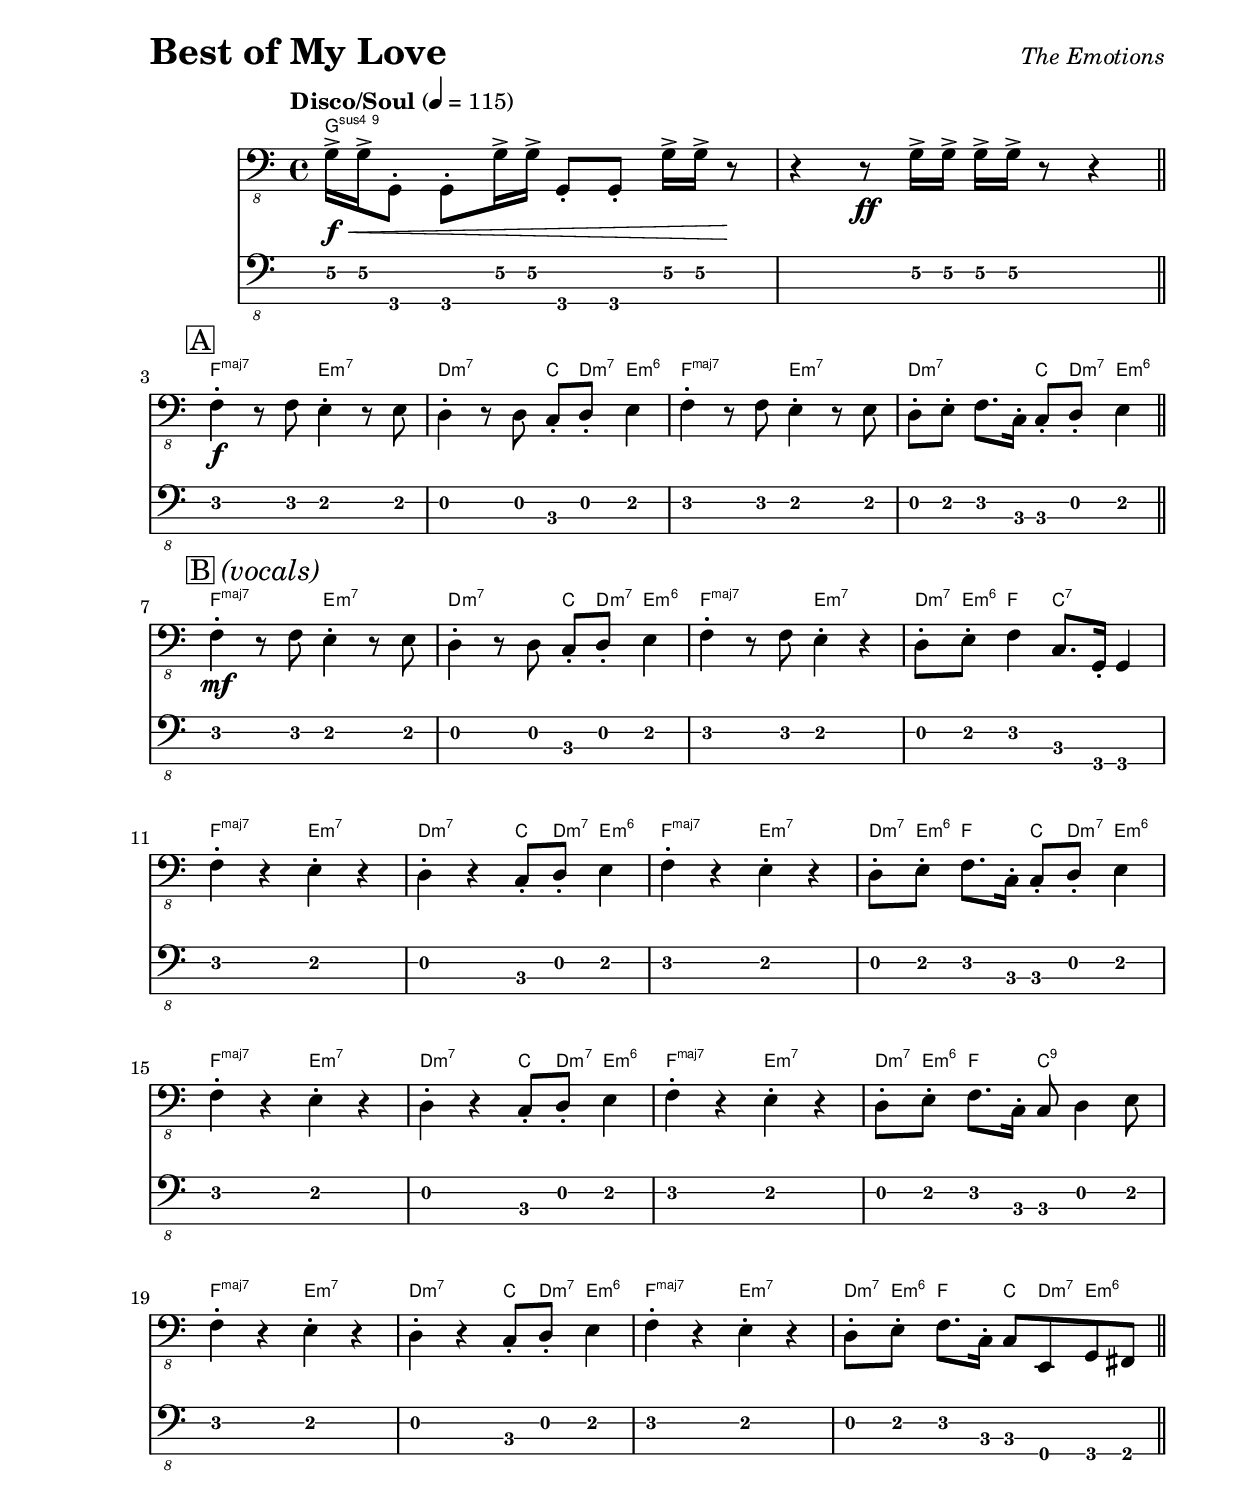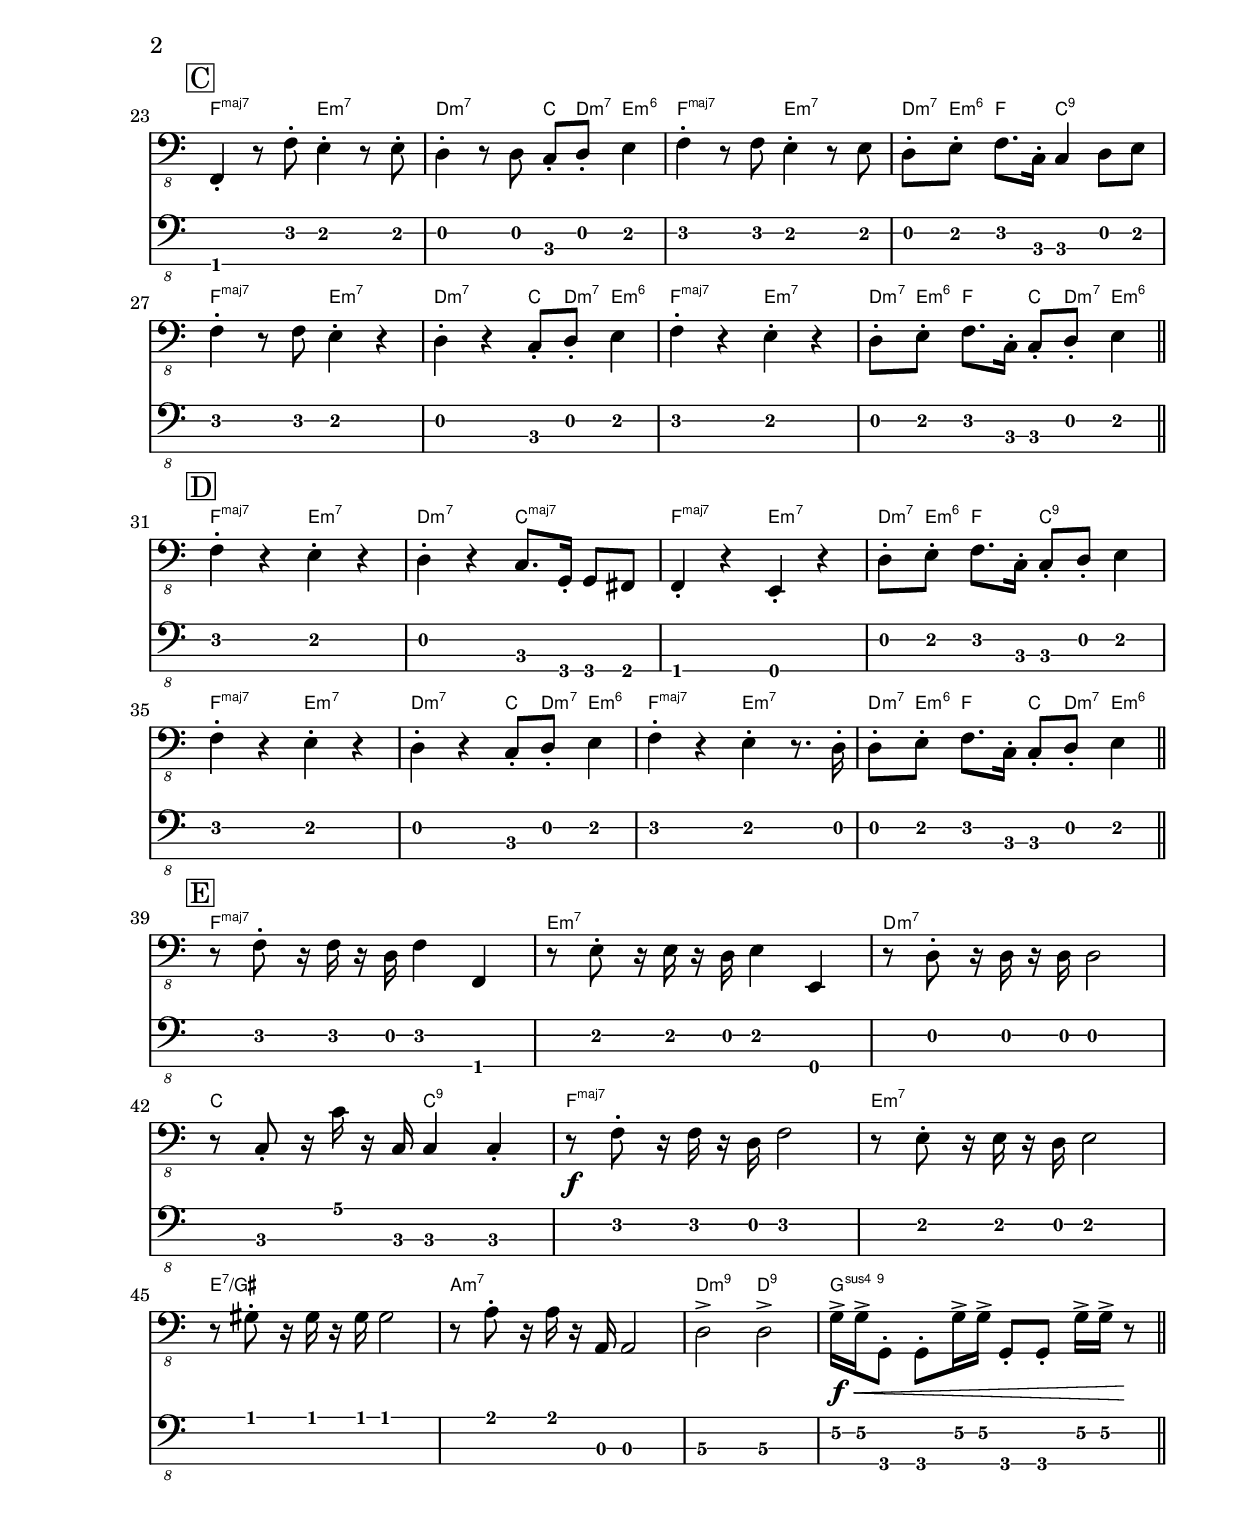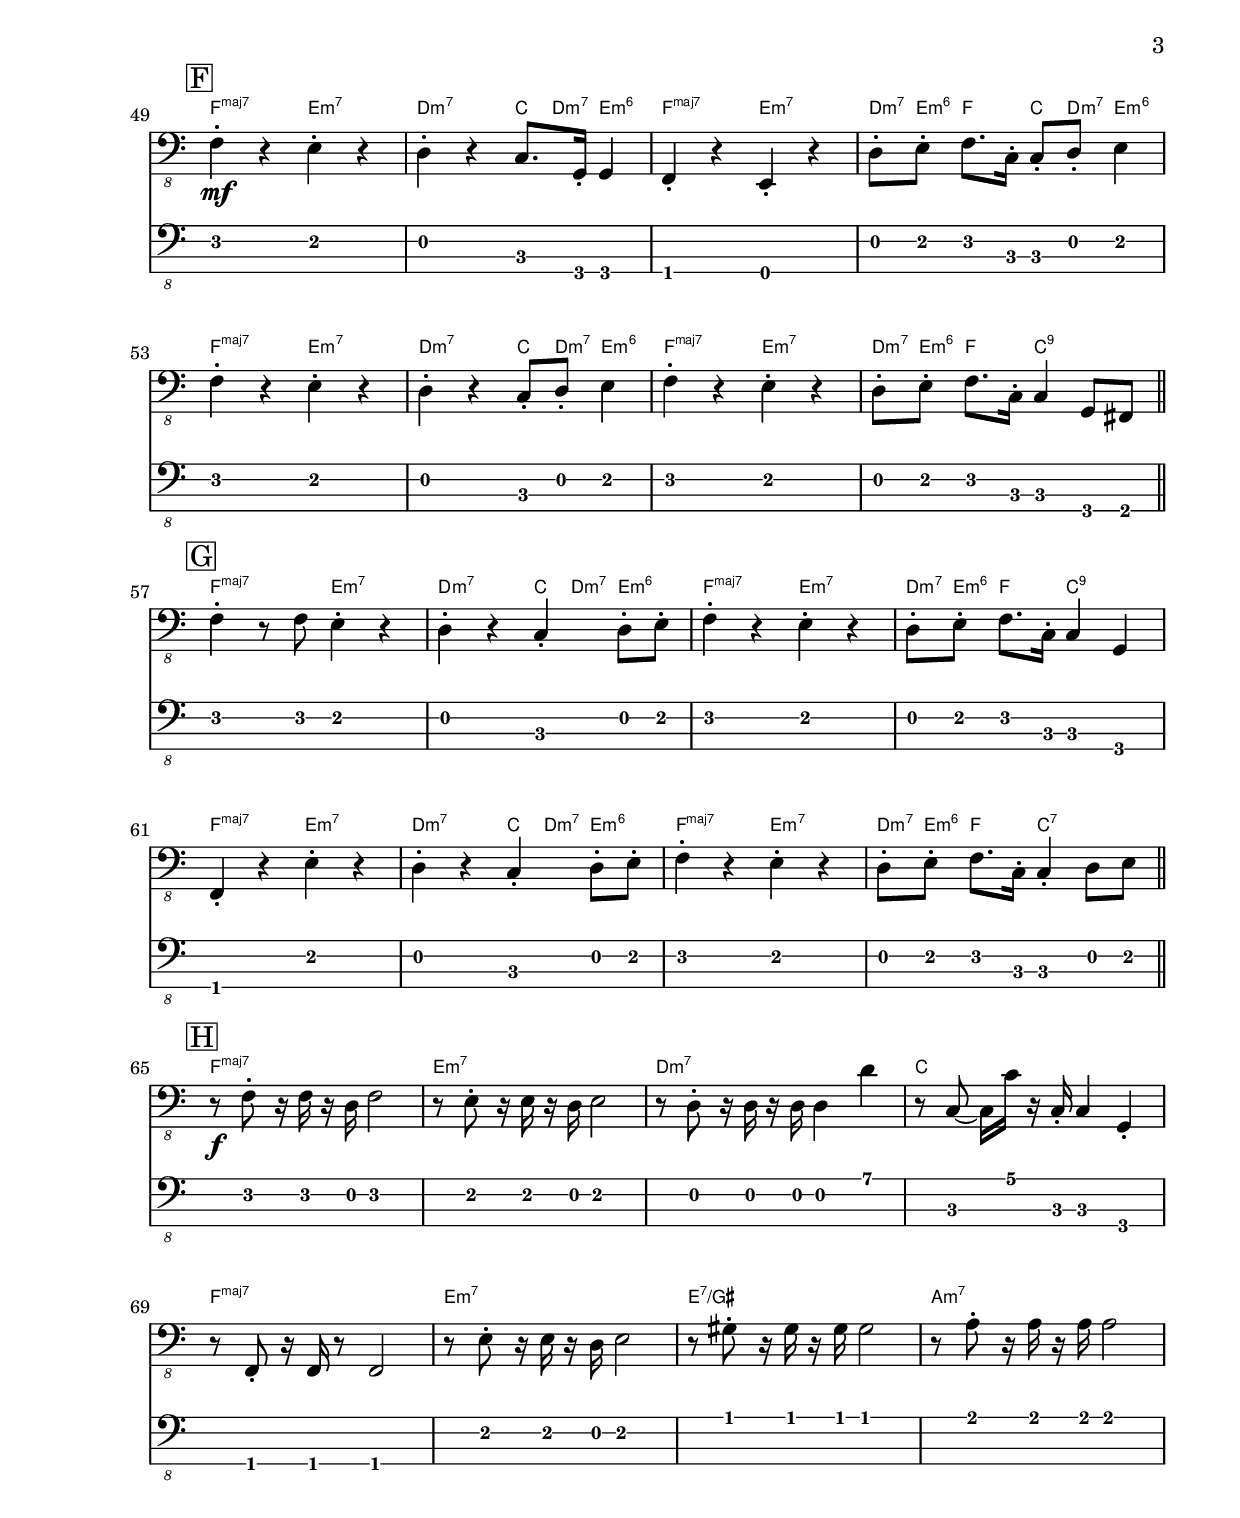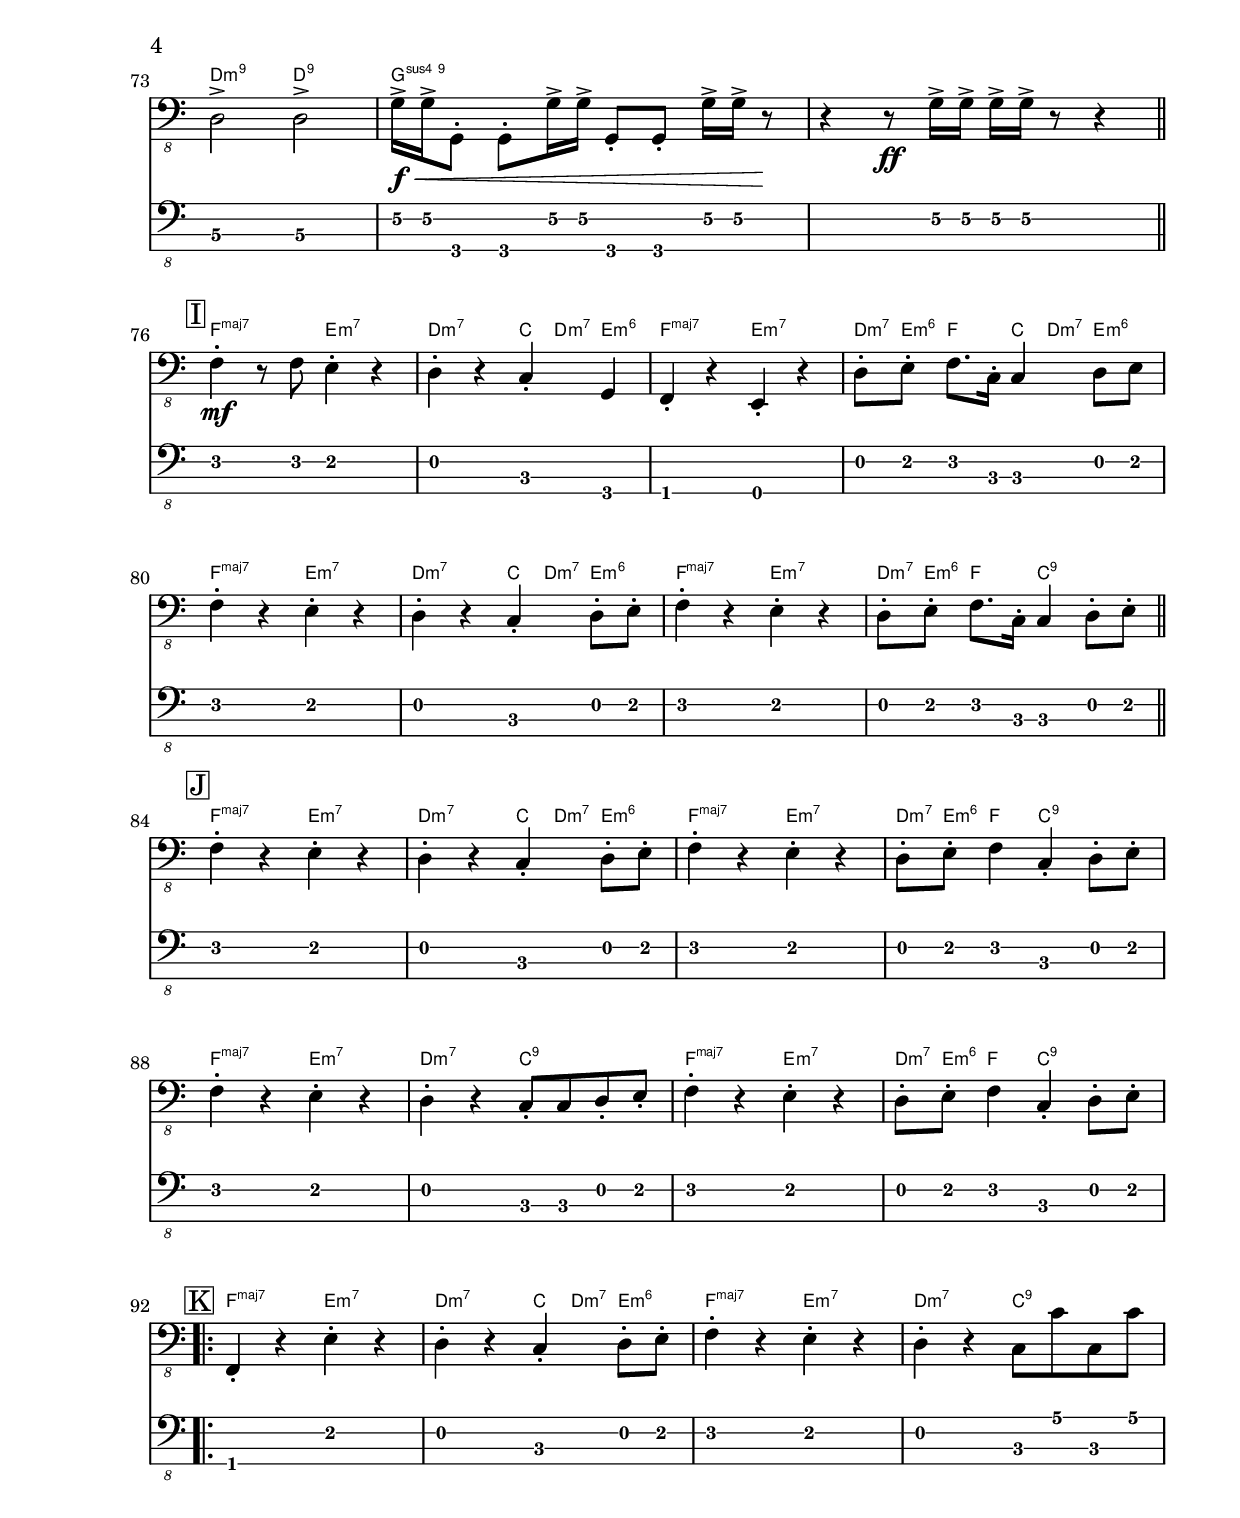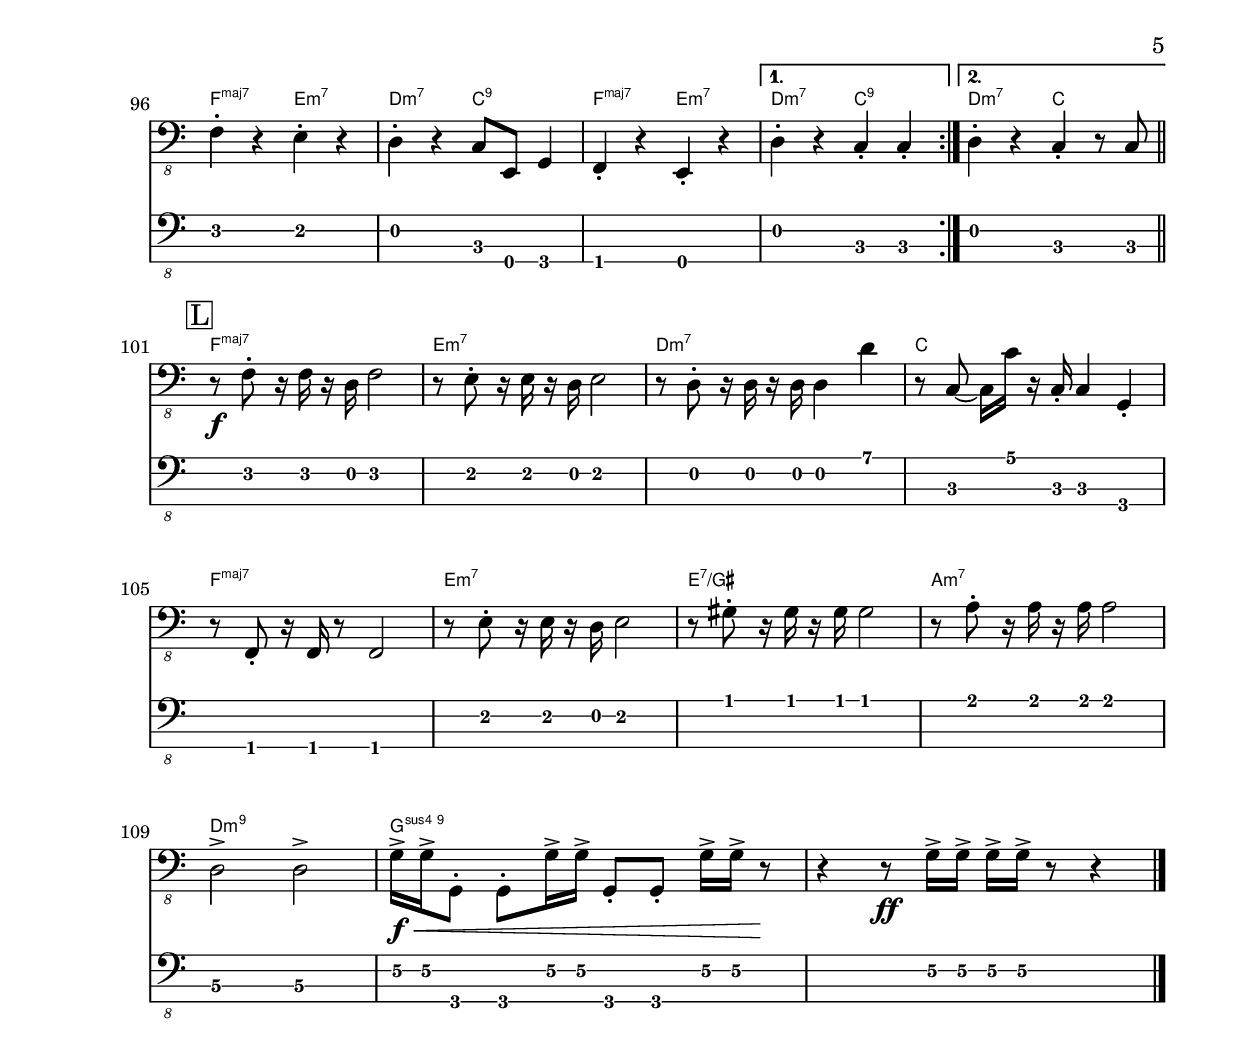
% LilyBin

\version "2.18.0"
\include "english.ly"

\header {
  piece = \markup { \fontsize #4 \bold "Best of My Love" }
  opus = \markup { \italic "The Emotions" }
}

\paper { 
  left-margin = 1.0 \in
  right-margin = 0.5 \in
  top-margin = 1.0 \in
  bottom-margin = 1.0 \in
}

cbreak = { 
  %%\break
} 
sbreak = { \break }


global = {
  \time 4/4
  \tempo "Disco/Soul" 4 = 115
}

my_notes = \relative c {
  \clef "bass_8"
  \key c \major
  
  %% 1
  \override Stem.direction = #DOWN
  g16\2-> \f \< g16\2-> g,8-. g8-. g'16\2-> g16\2-> 
  \revert Stem.direction g,8-. g8-. \override Stem.direction = #DOWN
  g'16\2-> g16\2-> r8 \! |
  r4 r8 \ff g16\2-> g16\2-> g16\2-> g16\2-> r8 r4 \bar "||"
  \revert Stem.direction
  
  %% 3
  \cbreak \sbreak
  \mark \markup { \box A }
  f4-. \f r8 f8 e4-. r8 e8 | d4-. r8 d8 c8-. d-. e4 |
  f4-. r8 f8 e4-. r8 e8 | d8-. e-. f8. c16-. c8-. d8-. e4 \bar "||"
  
  %% 7
  \cbreak \sbreak
  \mark \markup { \box B \italic {(vocals)} }
  f4-. \mf r8 f8 e4-. r8 e8 | d4-. r8 d8 c8-. d-. e4 | f4-. r8 f8 e4-. r4 | d8-. e-. f4 c8. g16-. g4 |
  
  % 11
  \cbreak
  f'4-. r e-. r | d-. r c8-. d8-. e4 | f4-. r e-. r | d8-. e-. f8. c16-. c8-. d-. e4 |
  f-. r e-. r |
  %% 16
  \cbreak
  d4-. r c8-. d-. e4 | f-. r e-. r | d8-. e8-. f8. c16-. c8 d4 e8 | 
  f4-. r e-. r |
  %% 20
  \cbreak
  d4-. r c8-. d8-. e4 | f-. r e-. r | d8-. e-. f8. c16-. c8 e,8 g8 fs \bar "||"
  
  % 23
  \cbreak \sbreak
  \mark \markup { \box C }
  f4-. r8 f'-. e4-. r8 e8-. | d4-. r8 d8 c-. d-. e4 | f4-. r8 f8 e4-. r8 e8 | d8-. e8-. f8. c16-. c4 d8 e |
  
  %% 27
  \cbreak
  f4-. r8 f e4-. r | d4-. r4 c8-. d-. e4 | f4-. r e-. r | d8-. e-. f8. c16-. c8-. d-. e4 \bar "||"
  
  %% 31
  \cbreak \sbreak
  \mark \markup { \box D }
  f4-. r e-. r | d-. r c8. g16-. g8 fs8 | f4-. r e-. r | d'8-. e-. f8. c16-. c8-. d-. e4 |
  
  %% 35
  \cbreak
  f4-. r e-. r | d-. r  c8-. d-. e4 | f4-. r e-.  r8. d16-. | d8-. e8-. f8. c16-. c8-. d8-. e4 \bar "||"
  
  %% 39
  \cbreak \sbreak
  \mark \markup { \box E }
  r8 f8-. r16 f16 r16 d16 f4 f,4 | r8 e'8-. r16 e16 r16 d16 e4 e,4 | r8 d'8-. r16 d16 r16 d16 d2 | r8 c8-. r16 c'16 r16 c,16 c4 c4-. | 
  
  %% 43
  \cbreak
  r8 \f f8-. r16 f16 r16 d16 f2 | r8 e8-. r16 e16 r16 d16 e2 | r8 gs8-. r16 gs16 r16 gs16 gs2 |
  r8 a8-. r16 a16 r16 a,16 a2 | d2\3-> d2\3-> |
  \override Stem.direction = #DOWN
  g16\2-> \f \< g16\2-> g,8-. g8-. g'16\2-> g16\2-> 
  \revert Stem.direction g,8-. g8-. \override Stem.direction = #DOWN
  g'16\2-> g16\2-> r8 \! |
  \revert Stem.direction
  \bar "||"

  %% 49
  \cbreak \sbreak
  \mark \markup { \box F }
  f4-. \mf r e-. r | d4-. r4 c8. g16-. g4 | f4-. r e-. r | d'8-. e-. f8. c16-. c8-. d8-. e4 |
  
  %% 53
  \cbreak
  f4-. r e-. r | d4-. r c8-. d-. e4 | f4-. r e-. r | d8-. e-. f8. c16-. c4 g8 fs \bar "||"
  
  %% 57
  \cbreak \sbreak
  \mark \markup { \box G }
  f'4-. r8 f8 e4-. r4 | d4-. r4 c-. d8-. e-. | f4-. r e-. r | d8-. e-. f8. c16-. c4 g4 |
  
  %% 61
  \cbreak
  f4-. r4 e'4-. r4 | d4-. r4 c-. d8-. e-. | f4-. r e-. r | d8-. e-. f8. c16-. c4-. d8 e \bar "||"
  
  %% 65
  \cbreak \sbreak
  \mark \markup { \box H }
  r8 \f f8-. r16 f16 r16 d16 f2 | r8 e8-. r16 e16 r16 d16 e2 | r8 d8-. r16 d16 r16 d16 d4 d'4 | r8 c,8 ~c16 c'16 r16 c,16-. c4 g4-. | 
  
  %% 69
  \cbreak
  r8 f-. r16 f16 r8 f2 | r8 e'8-. r16 e16 r16 d16 e2 | r8 gs8-. r16 gs16 r16 gs16 gs2 | r8 a8-. r16 a16 r16 a16 a2 |
  
  %% 73
  \cbreak
  d,2\3-> d2\3-> |
  \override Stem.direction = #DOWN
  g16\2-> \f \< g16\2-> g,8-. g8-. g'16\2-> g16\2-> 
  \revert Stem.direction g,8-. g8-. \override Stem.direction = #DOWN
  g'16\2-> g16\2-> r8 \! |
  r4 r8 \ff g16\2-> g16\2-> g16\2-> g16\2-> r8 r4 \bar "||"
  \revert Stem.direction
  
  %% 76
  \cbreak \sbreak
  \mark \markup { \box I }
  f4-. \mf r8 f8 e4-. r4 | d4-. r4 c-. g | f4-. r e-. r | d'8-. e-. f8. c16-. c4 d8 e |
  
  %% 80
  \cbreak
  f4-. r e-. r | d-. r c-. d8-. e-. | f4-. r e-. r | d8-. e-. f8. c16-. c4 d8-. e-.  \bar "||"
  
  %% 84
  \cbreak \sbreak
  \mark \markup { \box J }
  f4-. r e-. r | d-. r c-. d8-. e-. | f4-. r e-. r | d8-. e-. f4 c4-. d8-. e-. |
  
  %% 88
  f4-. r e-. r | d-. r c8-. c8 d8-. e-. | f4-. r e-. r | d8-. e-. f4 c4-. d8-. e-. |
  
  %% 92
  \cbreak \sbreak
  \mark \markup { \box K }
  \repeat volta 2 
    {
       f,4-. r e'-. r | d4-. r c-. d8-. e-. | f4-. r e-. r | d4-. r c8 c'8 c,8 c'8 |  f,4-. r e-. r |
       %% 97
       d4-. r c8 e,8 g4 | f4-. r e-. r |
    } 
  \alternative {
    {
      d'4-. r c-. c-. |
    }
    {
      d4-. r c-. r8 c8 \bar "||"
    }
  }
  
  %% 101
  \cbreak \sbreak
  \mark \markup { \box L }
  r8 \f f8-. r16 f16 r16 d16 f2 | r8 e8-. r16 e16 r16 d16 e2 | r8 d8-. r16 d16 r16 d16 d4 d'4 | r8 c,8 ~c16 c'16 r16 c,16-. c4 g4-. | 
  
  %% 103
  \cbreak
  r8 f-. r16 f16 r8 f2 | r8 e'8-. r16 e16 r16 d16 e2 | r8 gs8-. r16 gs16 r16 gs16 gs2 | r8 a8-. r16 a16 r16 a16 a2 |
  
  %% 109
  \cbreak
  d,2\3-> d2\3-> |
  \override Stem.direction = #DOWN
  g16\2-> \f \< g16\2-> g,8-. g8-. g'16\2-> g16\2-> 
  \revert Stem.direction g,8-. g8-. \override Stem.direction = #DOWN
  g'16\2-> g16\2-> r8 \! |
  r4 r8 \ff g16\2-> g16\2-> g16\2-> g16\2-> r8 r4 \bar "|."
  \revert Stem.direction
  
  
  

}

my_chords = \chordmode {
  \set majorSevenSymbol = \markup { maj7 }

  %% 1
  g1:sus9 | s1 |

  %% 3 [A]
  f2:maj7 e:m7 | d:m7 c8 d:m7 e4:m6 |
  f2:maj7 e:m7 | d:m7 c8 d:m7 e4:m6 |
  
  %% 7 [B]
  f2:maj7 e:m7 | d:m7 c8 d:m7 e4:m6 |
  f2:maj7 e:m7 | d8:m7 e:m6 f4 c2:7 |
  
  %% 11
  f2:maj7 e:m7 | d:m7 c8 d:m7 e4:m6 |
  f2:maj7 e:m7 | d8:m7 e:m6 f4 c8 d:m7 e4:m6 |
  
  f2:maj7 e:m7 | 
  %% 16
  d:m7 c8 d:m7 e4:m6 | f2:maj7 e:m7 | d8:m7 e:m6 f4 c2:9 |
  f2:maj7 e:m7 |
  
  %% 20 
  d:m7 c8 d:m7 e4:m6 | f2:maj7 e:m7 | d8:m7 e:m6 f4 c8 d:m7 e4:m6 |
  
  %% 23 [C]
  f2:maj7 e:m7 | d:m7 c8 d:m7 e4:m6 | f2:maj7 e2:m7 | d8:m7 e:m6 f4 c2:9 |
  
  %% 27
  f2:maj7 e:m7 | d2:m7 c8 d:m7 e4:m6 | f2:maj7 e:m7 | d8:m7 e:m6 f4 c8 d:m7 e4:m6 |
  
  %% 31 [D]
  f2:maj7 e:m7 | d2:m7 c:maj7 | f2:maj7 e:m7 | d8:m7 e:m6 f4 c2:9 |
  
  %% 35
  f2:maj7 e:m7 | d2:m7 c8 d:m7 e4:m6 | f2:maj7 e:m7 | d8:m7 e:m6 f4 c8 d:m7 e4:m6 |
  
  %% 39 [E]
  f1:maj7 | e1:m7 | d1:m7 | c2 c2:9 | 
 
  %% 43
  f1:maj7 | e1:m7 | e1:7/gs | 
  
  %% 46
  a1:m7 | d2:m9 d:9 | g1:sus9 |
  
  %% 49 [F]
  f2:maj7 e:m7 | d2:m7 c8 d:m7 e4:m6 | f2:maj7 e:m7 | d8:m7 e:m6 f4 c8 d:m7 e4:m6 |
  
  %% 53
  f2:maj7 e:m7 | d2:m7 c8 d:m7 e4:m6 | f2:maj7 e:m7 | d8:m7 e:m6 f4 c2:9 |
  
  %% 57 [G]
  f2:maj7 e:m7 | d2:m7 c8 d:m7 e4:m6 | f2:maj7 e:m7 | d8:m7 e:m6 f4 c2:9 |

  %% 61
  f2:maj7 e:m7 | d2:m7 c8 d:m7 e4:m6 | f2:maj7 e:m7 | d8:m7 e:m6 f4 c2:7 |
  
  %% 65 [H]
  f1:maj7 | e1:m7 | d1:m7 | c1 |
  
  %% 69
  f1:maj7 | e1:m7 | e1:7/gs | a1:m7 |
  
  %% 73
  d2:m9 d2:9 | g1:sus9 | s1 |
  
  %% 76 [I]
  f2:maj7 e:m7 | d2:m7 c8 d:m7 e4:m6 | f2:maj7 e:m7 | d8:m7 e:m6 f4 c8 d:m7 e4:m6 |
  
  %% 80
  f2:maj7 e:m7 | d2:m7 c8 d:m7 e4:m6 | f2:maj7 e:m7 | d8:m7 e:m6 f4 c2:9 |
  
  %% 84 [J]
  f2:maj7 e:m7 | d2:m7 c8 d:m7 e4:m6 | f2:maj7 e:m7 | d8:m7 e:m6 f4 c2:9 |
  
  %% 88
  f2:maj7 e:m7 | d2:m7 c2:9 | f2:maj7 e:m7 | d8:m7 e:m6 f4 c2:9 |
  
  %% 92 [K]
  \repeat volta 2 
    {
      f2:maj7 e:m7 | d2:m7 c8 d:m7 e4:m6 | f2:maj7 e:m7 | d2:m7 c2:9 |  f2:maj7 e2:m7 |
      d2:m7 c2:9 | f2:maj7 e2:m7 |
    } 
  \alternative {
    {
      d2:m7 c2:9 |
    }
    {
      d2:m7 c2 |
    }
  }
  
  %% 101 [L]
  f1:maj7 | e1:m7 | d1:m7 | c1 |
  
  %% 103
  f1:maj7 | e1:m7 | e1:7/gs | a1:m7 |
  
  %% 109
  d2:m9 d2:m9 | g1:sus9 | s1 |
}

ticktock = \drummode {
}


my_music = <<
  \new ChordNames {
    \set ChordNames.midiInstrument = "percussive organ"
    \set ChordNames.midiMaximumVolume = #0.2
    \set chordChanges = ##t
    \global
    \my_chords
  }
  \new Staff {
    \set Staff.midiInstrument = #"electric bass (finger)"
    \set Staff.midiMinimumVolume = #0.7
    \set Staff.midiMaximumVolume = #0.95
    \global
    \my_notes
  }
  \tag #'scoreOnly
  \new TabStaff
    \with { stringTunings = #bass-tuning } 
  { 
    %%\set TabStaff.minimumFret = #1
    %%\set TabStaff.restrainOpenStrings = ##t
    \global
    \my_notes
  }
  \tag #'midiOnly
  \new DrumStaff = TickTock <<
    \new DrumVoice = "ticktock" {
      \set DrumStaff.instrumentName = "TickTock"
      \set DrumStaff.midiMaximumVolume = #0.7
      \global
      \ticktock
    }
  >>
>>
  
\score {
  \removeWithTag #'midiOnly \my_music
  \layout {
    \context {
      \Score
        \override StringNumber #'stencil = ##f
        \override ChordName.font-size = -2
    }
  }
}

\score {
  \removeWithTag #'scoreOnly \unfoldRepeats \my_music
  \midi {}
}
